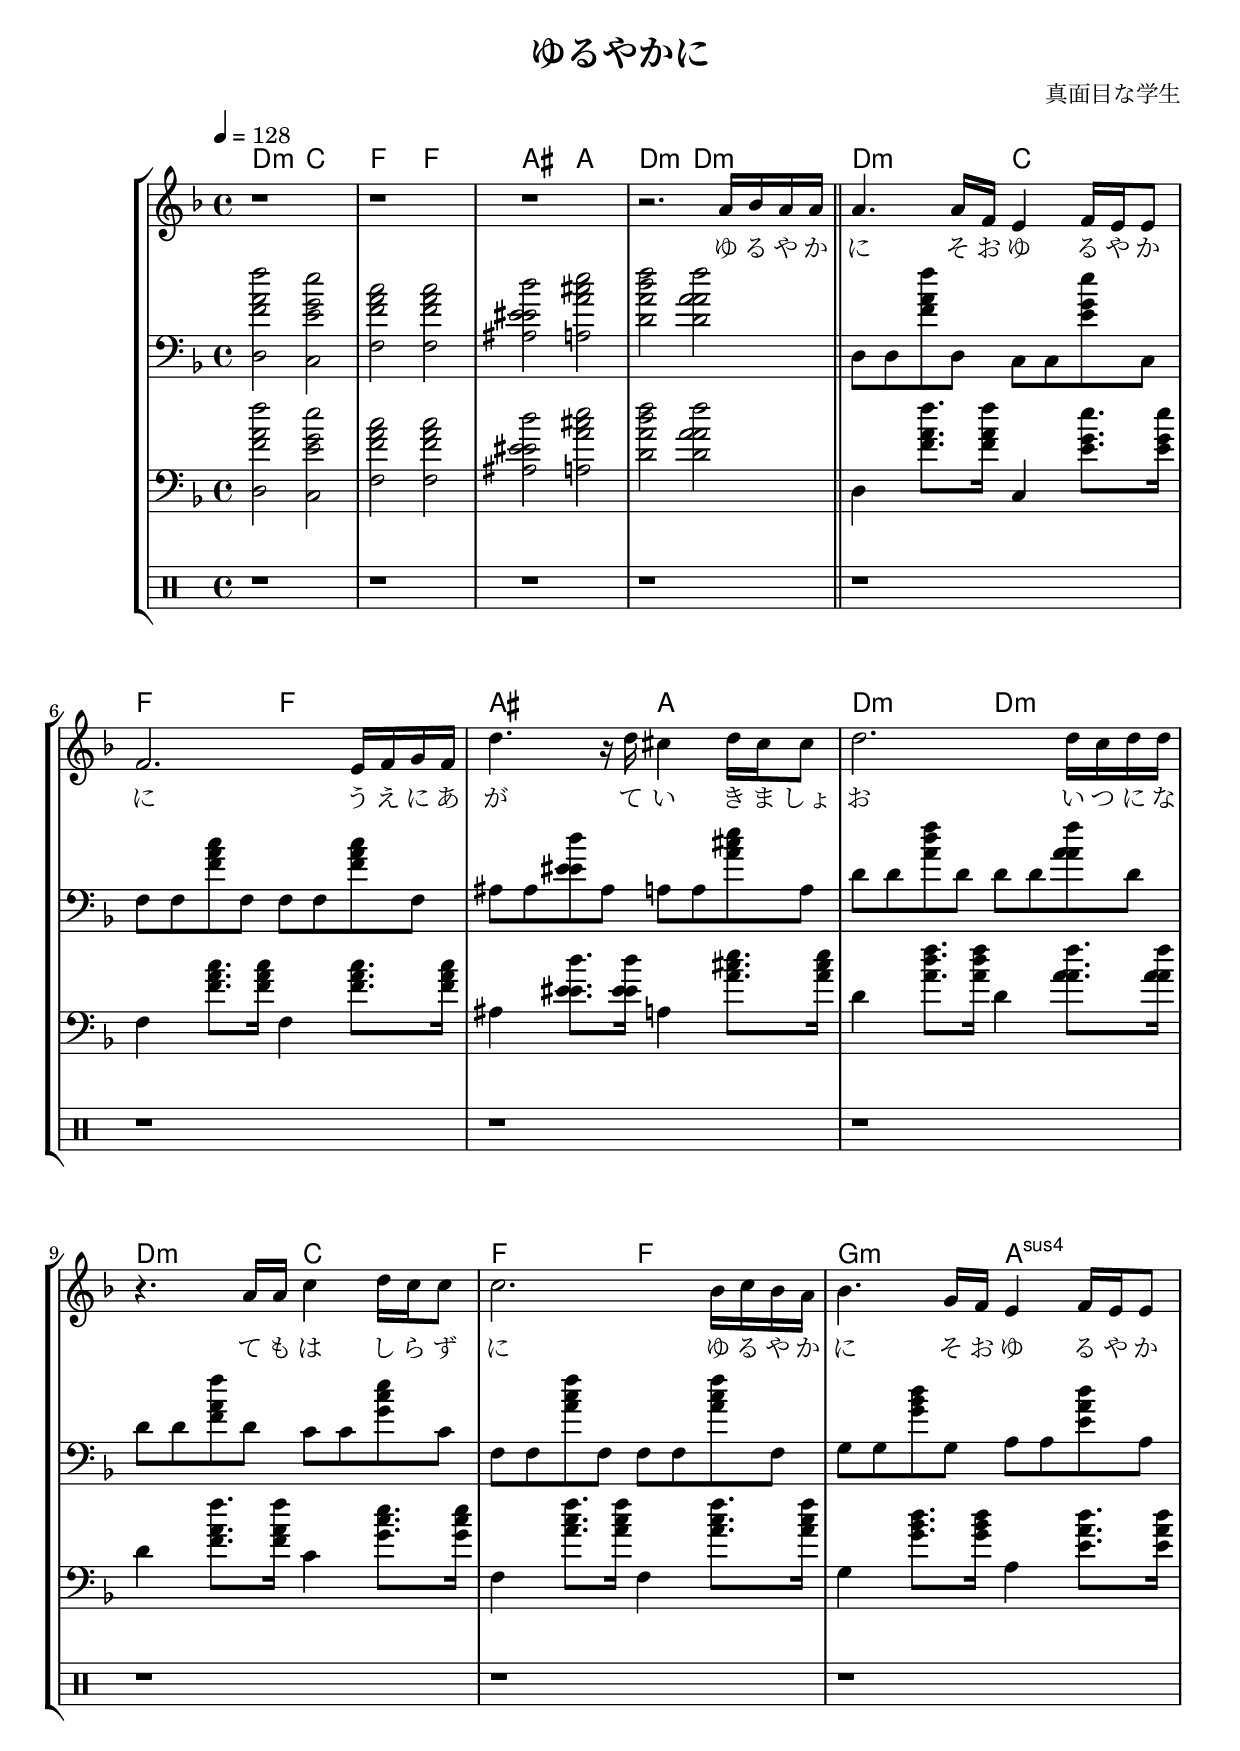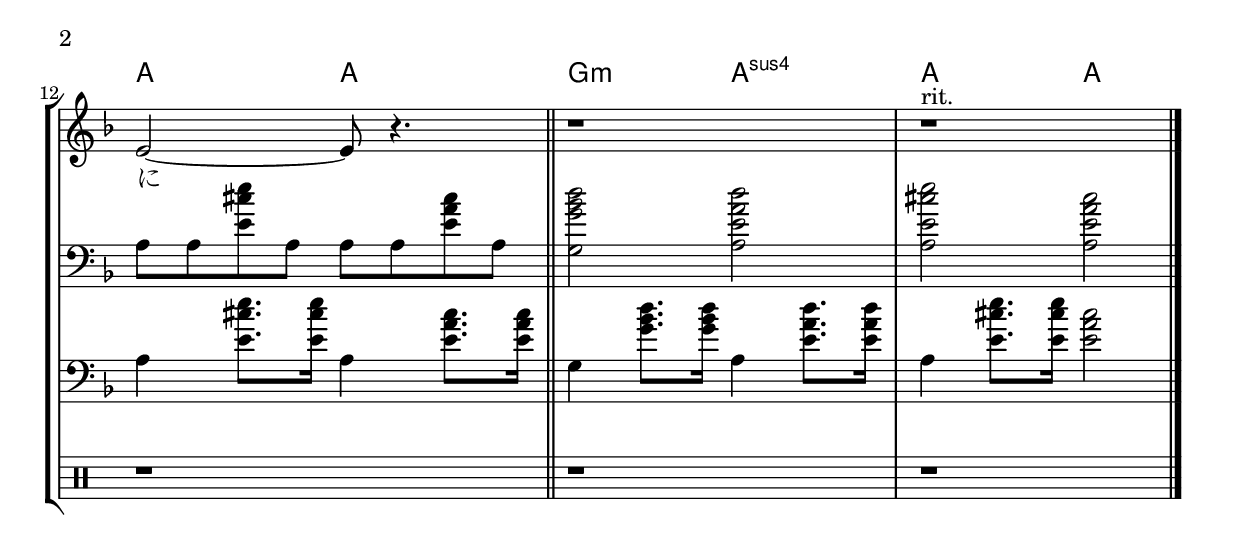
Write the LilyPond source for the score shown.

\version "2.12.1"

\header {
	title = \markup {ゆるやかに}
	composer = \markup \center-column {真面目な学生}
}

harmony = \chordmode {
	d2:m c f f ais a d:m d:m 

	d:m c f f ais a d:m d:m d:m c f f g:m a:sus4 a a 

	g:m a:sus4 a a 
}

melody = {
	\key f \major
	\tempo 4 = 128
	r1 | r1 | r1 | r2. 
	\set Staff.midiInstrument = #"mmi0.48"
	a'16  bes'16  a'16  a'16 
	a'4.  a'16  f'16  e'4  f'16  e'16  e'8 
	f'2.  e'16  f'16  g'16  f'16 
	d''4.  r16  d''16  cis''4  d''16  cis''16  cis''8 
	d''2.  d''16  c''16  d''16  d''16 
	r4.  a'16  a'16  c''4  d''16  c''16  c''8 
	c''2.  bes'16  c''16  bes'16  a'16 
	bes'4.  g'16  f'16  e'4  f'16  e'16  e'8 
	e'2~e'8  	r4. 	r1 | r1^"rit." \bar "|."
}

words = \lyricmode {
	
	ゆ  る  や  か  に  そ  お  ゆ  る  や  か  に  う  え  に  あ  が  て  い  き  ま  しょ  お  い  つ  に  な  て  も  は  し  ら  ず  に  ゆ  る  や  か  に  そ  お  ゆ  る  や  か  に  
	
}

tempochange = {
	\tempo 4 = 128
	r1 | r1 | r1 | r1 \bar "||"
	\tempo 4 = 128
	r1 | r1 | r1 | r1 | r1 | r1 | r1 | r1 \bar "||"
	\tempo 4 = 128
	r1 | \tempo 4 = 96 r2 \tempo 4 = 85 r2 \bar "|."
}

mainacc = {
	\clef bass
	\set Staff.midiInstrument = #"Lead 7 (fifths)"
	\key f \major
	\tempo 4 = 128
	<d a' f' f''>2
	<c e' g' e''>2
	<f f' a' c''>2
	<f f' a' c''>2
	<ais eis' eis' d''>2
	<a a' cis'' e''>2
	<d' a' d'' f''>2
	<d' a' a' f''>2
	\bar "||"

	\set Staff.midiInstrument = #"Koto"
	d8 d8 <a' f' f''>8 d8
	c8 c8 <e' g' e''>8 c8
	f8 f8 <f' a' c''>8 f8
	f8 f8 <f' a' c''>8 f8
	ais8 ais8 <eis' eis' d''>8 ais8
	a8 a8 <a' cis'' e''>8 a8
	d'8 d'8 <a' d'' f''>8 d'8
	d'8 d'8 <a' a' f''>8 d'8
	d'8 d'8 <f' a' f''>8 d'8
	c'8 c'8 <g' c'' e''>8 c'8
	f8 f8 <a' c'' f''>8 f8
	f8 f8 <a' c'' f''>8 f8
	g8 g8 <g' bes' d''>8 g8
	a8 a8 <e' a' d''>8 a8
	a8 a8 <e' cis'' e''>8 a8
	a8 a8 <e' a' cis''>8 a8
	\bar "||"

	\set Staff.midiInstrument = #"Lead 7 (fifths)"
	<g g' bes' d''>2
	<a e' a' d''>2
	<a e' cis'' e''>2
	<a e' a' cis''>2
	\bar "|."
}

subacc = {
	\clef bass
	\set Staff.midiInstrument = #"Overdriven Guitar"
	\key f \major
	\tempo 4 = 128
	<d a' f' f''>2
	<c e' g' e''>2
	<f f' a' c''>2
	<f f' a' c''>2
	<ais eis' eis' d''>2
	<a a' cis'' e''>2
	<d' a' d'' f''>2
	<d' a' a' f''>2
	\bar "||"

	\set Staff.midiInstrument = #"Koto"
	d4 <a' f' f''>8. <a' f' f''>16
	c4 <e' g' e''>8. <e' g' e''>16
	f4 <f' a' c''>8. <f' a' c''>16
	f4 <f' a' c''>8. <f' a' c''>16
	ais4 <eis' eis' d''>8. <eis' eis' d''>16
	a4 <a' cis'' e''>8. <a' cis'' e''>16
	d'4 <a' d'' f''>8. <a' d'' f''>16
	d'4 <a' a' f''>8. <a' a' f''>16
	d'4 <f' a' f''>8. <f' a' f''>16
	c'4 <g' c'' e''>8. <g' c'' e''>16
	f4 <a' c'' f''>8. <a' c'' f''>16
	f4 <a' c'' f''>8. <a' c'' f''>16
	g4 <g' bes' d''>8. <g' bes' d''>16
	a4 <e' a' d''>8. <e' a' d''>16
	a4 <e' cis'' e''>8. <e' cis'' e''>16
	a4 <e' a' cis''>8. <e' a' cis''>16
	\bar "||"

	\set Staff.midiInstrument = #"Pad 8 (sweep)"
	g4 <g' bes' d''>8. <g' bes' d''>16
	a4 <e' a' d''>8. <e' a' d''>16
	a4 <e' cis'' e''>8. <e' cis'' e''>16
	<e' a' cis''>2
	\bar "|."
}

percA = {
	\drummode {
	r1 |r1 |r1 |r1 \bar "||"
	r1 |r1 |r1 |r1 |r1 |r1 |r1 |r1 \bar "||"
	r1 |r1 \bar "|."
	}
}

percB = {
	\drummode {
	r1 |r1 |r1 |r1 \bar "||"
	r1 |r1 |r1 |r1 |r1 |r1 |r1 |r1 \bar "||"
	r1 |r1 \bar "|."
	}
}

percC = {
	\drummode {
	r1 |r1 |r1 |r1 \bar "||"
	r1 |r1 |r1 |r1 |r1 |r1 |r1 |r1 \bar "||"
	r1 |r1 \bar "|."
	}
}

percD = {
	\drummode {
	r1 |r1 |r1 |r1 \bar "||"
	r1 |r1 |r1 |r1 |r1 |r1 |r1 |r1 \bar "||"
	r1 |r1 \bar "|."
	}
}

percE = {
	\drummode {
	r1 |r1 |r1 |r1 \bar "||"
	r1 |r1 |r1 |r1 |r1 |r1 |r1 |r1 \bar "||"
	r1 |r1 \bar "|."
	}
}

\score {
	<<
		\new StaffGroup <<
			\new ChordNames {\harmony}
			\new Voice = "melody" {\melody}
			\new Lyrics \lyricsto "melody" \words
			\new Staff = "mainacc" {\mainacc}
			\new Staff = "subacc" {\subacc}
			\new DrumStaff <<
				\new DrumVoice {\percA}
				\new DrumVoice {\percB}
				\new DrumVoice {\percC}
				\new DrumVoice {\percD}
				\new DrumVoice {\percE}
			>>
		>>
	>>
	\layout { }
}
